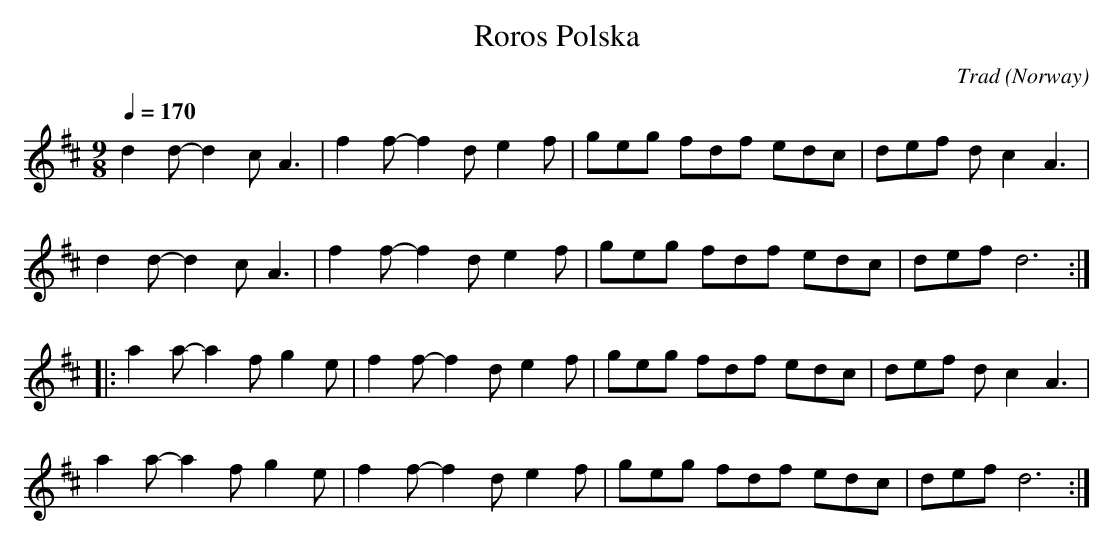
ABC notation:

X:1
T:Roros Polska
C:Trad
L:1/8
M:9/8
O:Norway
Q:1/4=170
K:D major
d2d- d2c A3|f2f- f2d e2f|geg fdf edc|def d c2A3|
d2d- d2c A3|f2f- f2d e2f|geg fdf edc|def d6:|
|:a2a- a2f g2e|f2f- f2d e2f|geg fdf edc|def d c2A3|
a2a- a2f g2e|f2f- f2d e2f|geg fdf edc|def d6:|
